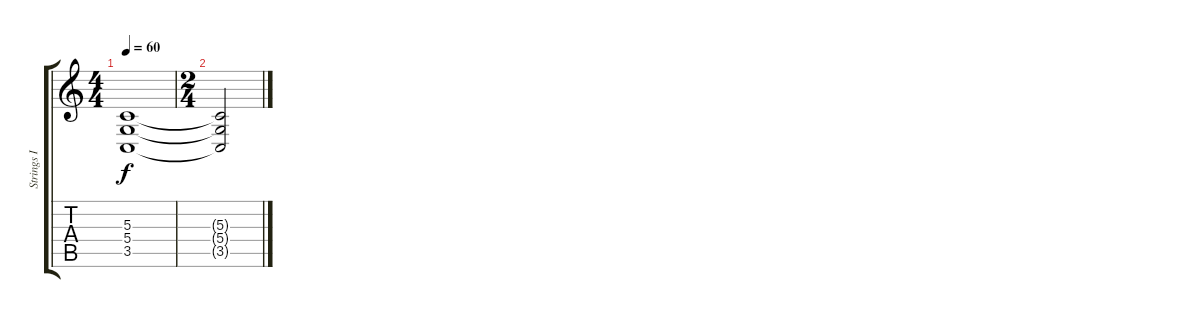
\track ("Strings I" "Strings I") {instrument stringensemble1}
\staff {score tabs}
\tuning (E4 B3 G3 D3 A2 E2) {hide}
\ts (4 4)
\tempo 60
\clef g2
\ks c
(5.3{t} 5.4{t} 3.5{t}).1{dy f} |
\ts (2 4)
(5.3{t} 5.4{t} 3.5{t}).2
